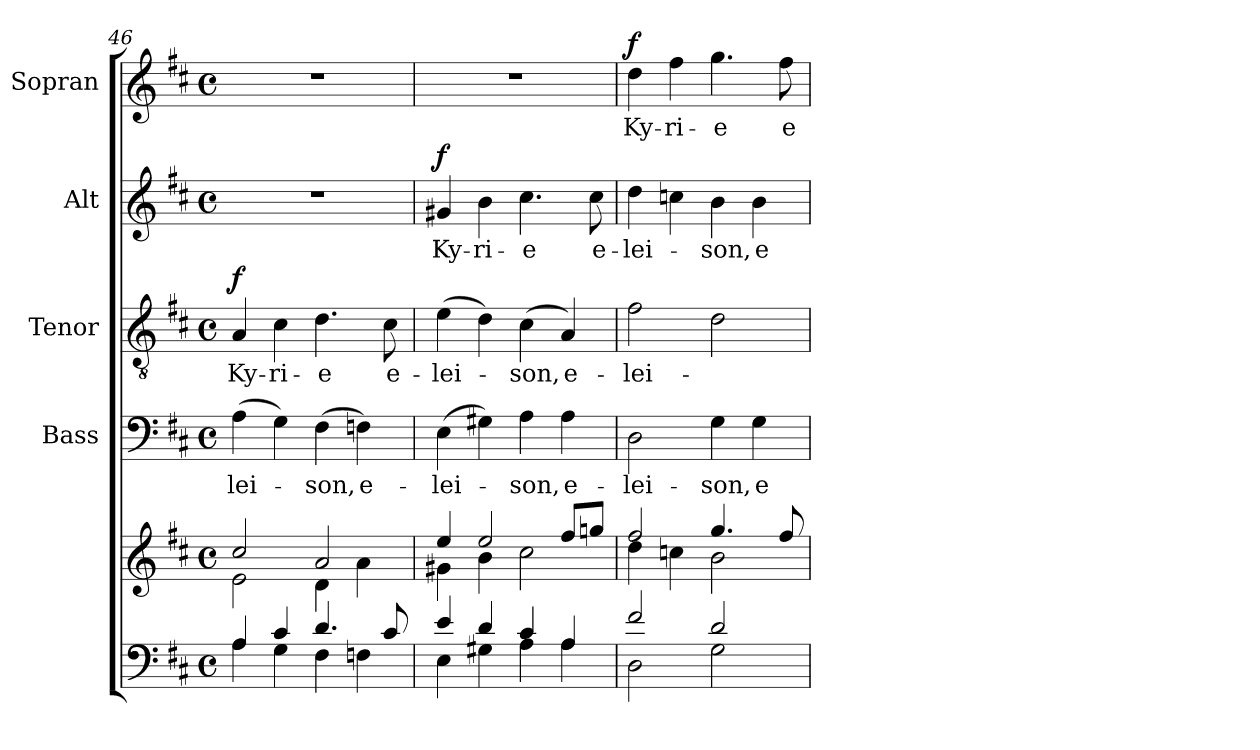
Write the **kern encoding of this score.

**kern	**kern	**kern	**text	**kern	**text	**dynam	**kern	**text	**dynam	**kern	**text	**dynam
*part5	*part5	*part4	*part4	*part3	*part3	*part3	*part2	*part2	*part2	*part1	*part1	*part1
*staff6	*staff5	*staff4	*staff4	*staff3	*staff3	*staff3	*staff2	*staff2	*staff2	*staff1	*staff1	*staff1
*	*	*I"Bass	*	*I"Tenor	*	*	*I"Alt	*	*	*I"Sopran	*	*
*	*	*I'B.	*	*I'T.	*	*	*I'A.	*	*	*I'S.	*	*
!!LO:LB:g=z
*clefF4	*clefG2	*clefF4	*	*clefGv2	*	*	*clefG2	*	*	*clefG2	*	*
*k[f#c#]	*k[f#c#]	*k[f#c#]	*	*k[f#c#]	*	*	*k[f#c#]	*	*	*k[f#c#]	*	*
*D:	*D:	*D:	*	*D:	*	*	*D:	*	*	*D:	*	*
*M4/4	*M4/4	*M4/4	*	*M4/4	*	*	*M4/4	*	*	*M4/4	*	*
*met(c)	*met(c)	*met(c)	*	*met(c)	*	*	*met(c)	*	*	*met(c)	*	*
=46	=46	=46	=46	=46	=46	=46	=46	=46	=46	=46	=46	=46
*^	*^	*	*	*	*	*	*	*	*	*	*	*
!	!	!	!	!	!LO:LY:b	!	!LO:LY:b	!LO:DY:a	!	!	!	!	!	!
4A/	4A\	2cc#/	2e\	(>4A\	-lei-	4A/	Ky-	f	1r	.	.	1r	.	.
!	!	!	!	!	!	!	!LO:LY:b	!	!	!	!	!	!	!
4c#/	4G\	.	.	4G\)	.	4c#\	-ri-	.	.	.	.	.	.	.
!	!	!	!	!	!LO:LY:b	!	!LO:LY:b	!	!	!	!	!	!	!
4.d/	4F#\	2a/	4d\	(>4F#\	-son,	4.d\	-e	.	.	.	.	.	.	.
!	!	!	!	!	!LO:LY:b	!	!	!	!	!	!	!	!	!
.	4Fn\	.	4a\	4Fn\)	e-	.	.	.	.	.	.	.	.	.
!	!	!	!	!	!	!	!LO:LY:b	!	!	!	!	!	!	!
8c#/	.	.	.	.	.	8c#\	e-	.	.	.	.	.	.	.
=47	=47	=47	=47	=47	=47	=47	=47	=47	=47	=47	=47	=47	=47	=47
!	!	!	!	!	!LO:LY:b	!	!LO:LY:b	!	!	!LO:LY:b	!LO:DY:a	!	!	!
4e/	4E\	4ee/	4g#X\	(>4E\	-lei-	(>4e\	-lei-	.	4g#X/	Ky-	f	1r	.	.
!	!	!	!	!	!	!	!	!	!	!LO:LY:b	!	!	!	!
4d/	4G#X\	2ee/	4b\	4G#X\)	.	4d\)	.	.	4b\	-ri-	.	.	.	.
!	!	!	!	!	!LO:LY:b	!	!LO:LY:b	!	!	!LO:LY:b	!	!	!	!
4c#/	4A\	.	2cc#\	4A\	-son,	(>4c#\	-son,	.	4.cc#\	-e	.	.	.	.
!	!	!	!	!	!LO:LY:b	!	!LO:LY:b	!	!	!	!	!	!	!
4A/	4A\	8ff#/L	.	4A\	e-	4A/)	e-	.	.	.	.	.	.	.
!	!	!	!	!	!	!	!	!	!	!LO:LY:b	!	!	!	!
.	.	8ggn/J	.	.	.	.	.	.	8cc#\	e-	.	.	.	.
=48	=48	=48	=48	=48	=48	=48	=48	=48	=48	=48	=48	=48	=48	=48
!	!	!	!	!	!LO:LY:b	!	!LO:LY:b	!	!	!LO:LY:b	!	!	!LO:LY:b	!LO:DY:a
2f#/	2D\	2ff#/	4dd\	2D\	-lei-	2f#\	-lei-	.	4dd\	-lei-	.	4dd\	Ky-	f
!	!	!	!	!	!	!	!	!	!	!	!	!	!LO:LY:b	!
.	.	.	4ccn\	.	.	.	.	.	4ccn\	.	.	4ff#\	-ri-	.
!	!	!	!	!	!LO:LY:b	!	!	!	!	!LO:LY:b	!	!	!LO:LY:b	!
2d/	2G\	4.gg/	2b\	4G\	-son,	2d\	.	.	4b\	-son,	.	4.gg\	-e	.
!	!	!	!	!	!LO:LY:b	!	!	!	!	!LO:LY:b	!	!	!	!
.	.	.	.	4G\	e-	.	.	.	4b\	e-	.	.	.	.
!	!	!	!	!	!	!	!	!	!	!	!	!	!LO:LY:b	!
.	.	8ff#/	.	.	.	.	.	.	.	.	.	8ff#\	e-	.
*v	*v	*	*	*	*	*	*	*	*	*	*	*	*	*
*	*v	*v	*	*	*	*	*	*	*	*	*	*	*
=	=	=	=	=	=	=	=	=	=	=	=	=
*-	*-	*-	*-	*-	*-	*-	*-	*-	*-	*-	*-	*-
